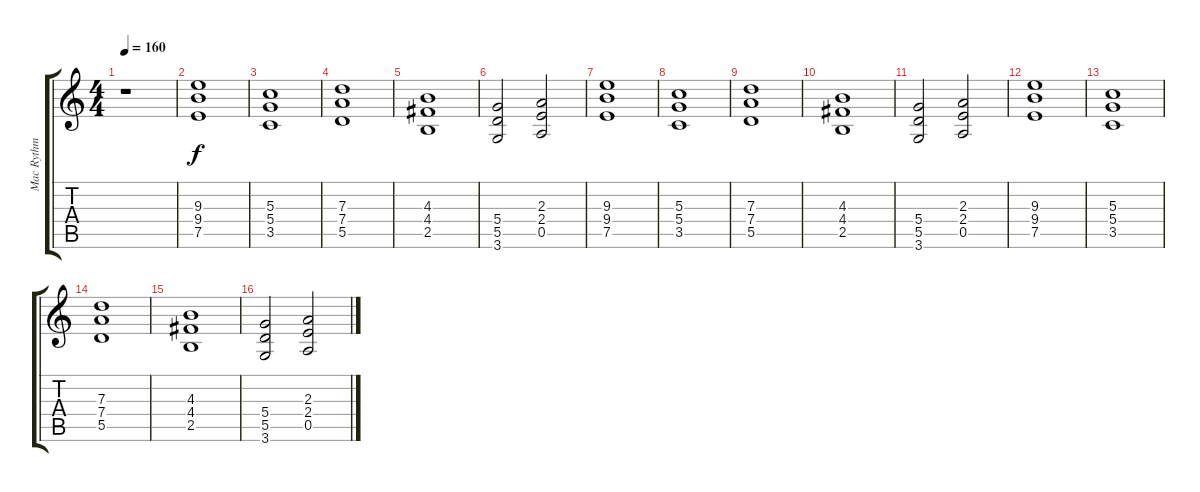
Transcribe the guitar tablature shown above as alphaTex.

\track ("Mac Rythm Guitar" "Mac Rythm ") {instrument overdrivenguitar}
\staff {score tabs}
\tuning (E4 B3 G3 D3 A2 E2) {hide}
\ts (4 4)
\tempo 160
\clef g2
\ks c
r.1{dy f instrument overdrivenguitar} |
(9.3 9.4 7.5).1 |
(5.3 5.4 3.5).1 |
(7.3 7.4 5.5).1 |
(4.3 4.4 2.5).1 |
(5.4 5.5 3.6).2 (2.3 2.4 0.5).2 |
(9.3 9.4 7.5).1 |
(5.3 5.4 3.5).1 |
(7.3 7.4 5.5).1 |
(4.3 4.4 2.5).1 |
(5.4 5.5 3.6).2 (2.3 2.4 0.5).2 |
(9.3 9.4 7.5).1 |
(5.3 5.4 3.5).1 |
(7.3 7.4 5.5).1 |
(4.3 4.4 2.5).1 |
(5.4 5.5 3.6).2 (2.3 2.4 0.5).2
